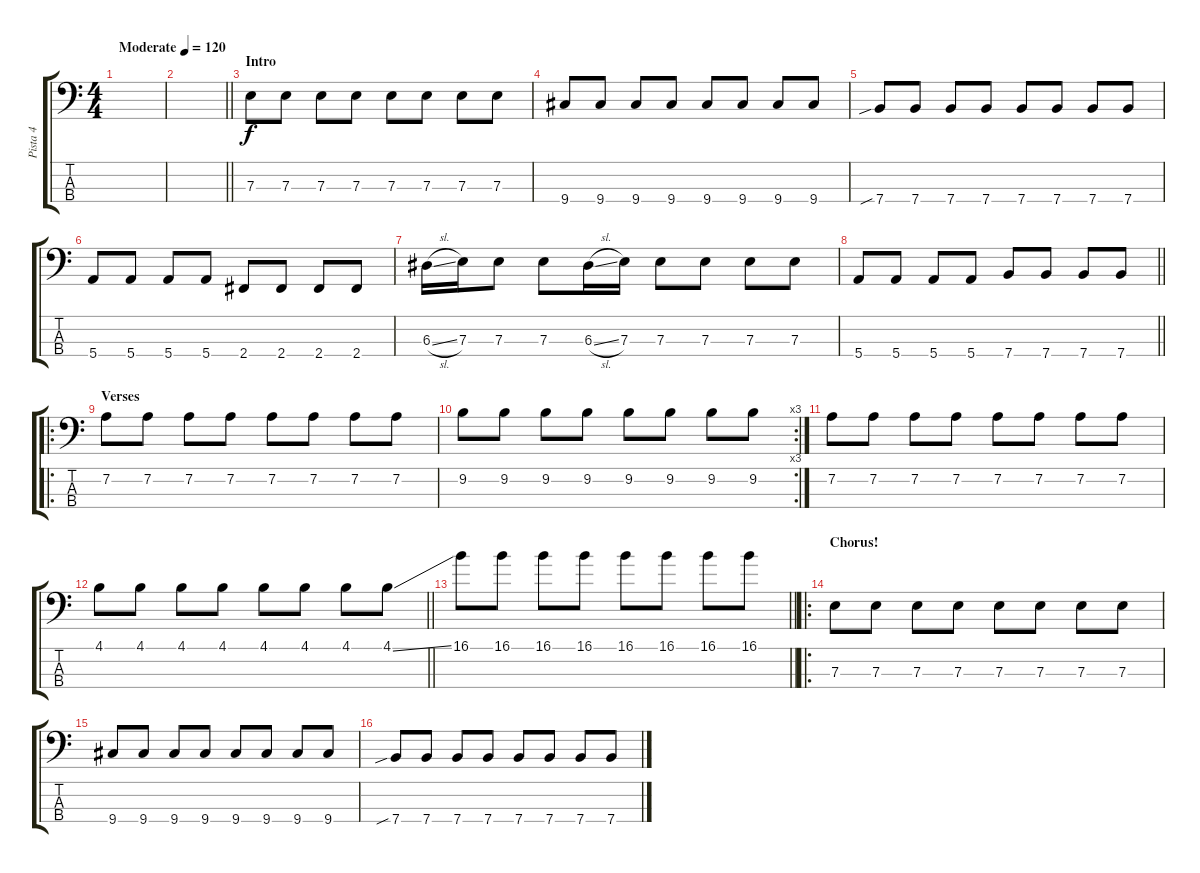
\track ("Pista 4" "Pista 4") {instrument electricbassfinger}
\staff {score tabs}
\tuning (G2 D2 A1 E1) {hide}
\ts (4 4)
\tempo (120 "Moderate")
\clef f4
\ks c
|
\barLineRight lightlight
|
\section ("" "Intro")
7.3.8 7.3.8 7.3.8 7.3.8 7.3.8 7.3.8 7.3.8 7.3.8 |
9.4.8 9.4.8 9.4.8 9.4.8 9.4.8 9.4.8 9.4.8 9.4.8 |
7.4{sib}.8 7.4.8 7.4.8 7.4.8 7.4.8 7.4.8 7.4.8 7.4.8 |
5.4.8 5.4.8 5.4.8 5.4.8 2.4.8 2.4.8 2.4.8 2.4.8 |
6.3{sl}.16 7.3.16 7.3.8 7.3.8 6.3{sl}.16 7.3.16 7.3.8 7.3.8 7.3.8 7.3.8 |
\barLineRight lightlight
5.4.8 5.4.8 5.4.8 5.4.8 7.4.8 7.4.8 7.4.8 7.4.8 |
\ro
\section ("" "Verses")
7.2.8 7.2.8 7.2.8 7.2.8 7.2.8 7.2.8 7.2.8 7.2.8 |
\rc 3
9.2.8 9.2.8 9.2.8 9.2.8 9.2.8 9.2.8 9.2.8 9.2.8 |
7.2.8 7.2.8 7.2.8 7.2.8 7.2.8 7.2.8 7.2.8 7.2.8 |
\barLineRight lightlight
4.1.8 4.1.8 4.1.8 4.1.8 4.1.8 4.1.8 4.1.8 4.1{ss}.8 |
\barLineRight lightlight
16.1.8 16.1.8 16.1.8 16.1.8 16.1.8 16.1.8 16.1.8 16.1.8 |
\ro
\section ("" "Chorus!")
7.3.8 7.3.8 7.3.8 7.3.8 7.3.8 7.3.8 7.3.8 7.3.8 |
9.4.8 9.4.8 9.4.8 9.4.8 9.4.8 9.4.8 9.4.8 9.4.8 |
7.4{sib}.8 7.4.8 7.4.8 7.4.8 7.4.8 7.4.8 7.4.8 7.4.8
